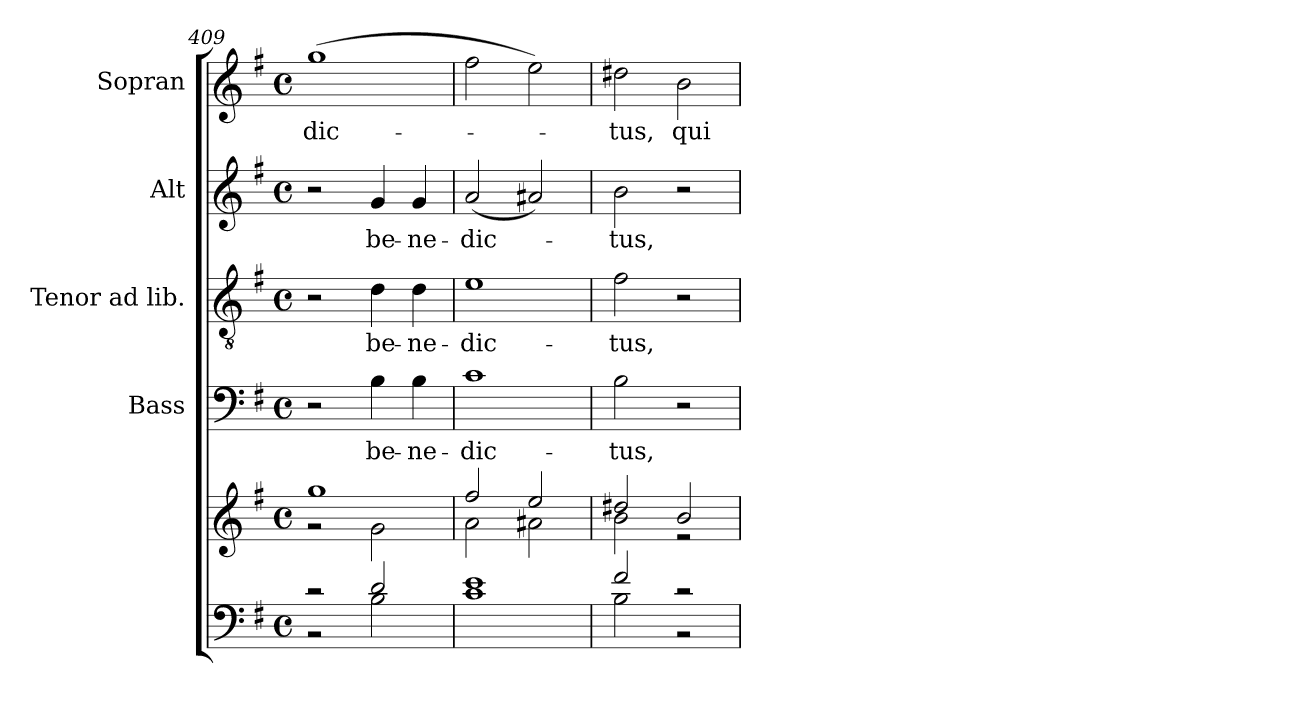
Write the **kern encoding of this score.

**kern	**kern	**kern	**text	**kern	**text	**kern	**text	**kern	**text
*part5	*part5	*part4	*part4	*part3	*part3	*part2	*part2	*part1	*part1
*staff6	*staff5	*staff4	*staff4	*staff3	*staff3	*staff2	*staff2	*staff1	*staff1
*	*	*I"Bass	*	*I"Tenor ad lib.	*	*I"Alt	*	*I"Sopran	*
*	*	*I'B.	*	*I'T.	*	*I'A.	*	*I'S.	*
*clefF4	*clefG2	*clefF4	*	*clefGv2	*	*clefG2	*	*clefG2	*
*k[f#]	*k[f#]	*k[f#]	*	*k[f#]	*	*k[f#]	*	*k[f#]	*
*G:	*G:	*G:	*	*G:	*	*G:	*	*G:	*
*M4/4	*M4/4	*M4/4	*	*M4/4	*	*M4/4	*	*M4/4	*
*met(c)	*met(c)	*met(c)	*	*met(c)	*	*met(c)	*	*met(c)	*
=409	=409	=409	=409	=409	=409	=409	=409	=409	=409
*^	*^	*	*	*	*	*	*	*	*
!	!	!	!	!	!	!	!	!	!	!	!LO:LY:b
2r	2r	1gg	2rg	2r	.	2r	.	2r	.	(>1gg	-dic-
!	!	!	!	!	!LO:LY:b	!	!LO:LY:b	!	!LO:LY:b	!	!
2d/	2B\	.	2g\	4B\	be-	4d\	be-	4g/	be-	.	.
!	!	!	!	!	!LO:LY:b	!	!LO:LY:b	!	!LO:LY:b	!	!
.	.	.	.	4B\	-ne-	4d\	-ne-	4g/	-ne-	.	.
!!LO:LB:g=z
=410	=410	=410	=410	=410	=410	=410	=410	=410	=410	=410	=410
!	!	!	!	!	!LO:LY:b	!	!LO:LY:b	!	!LO:LY:b	!	!
1e	1c	2ff#/	2a\	1c	-dic-	1e	-dic-	(<2a/	-dic-	2ff#\	.
.	.	2ee/	2a#X\	.	.	.	.	2a#X/)	.	2ee\)	.
=411	=411	=411	=411	=411	=411	=411	=411	=411	=411	=411	=411
!	!	!	!	!	!LO:LY:b	!	!LO:LY:b	!	!LO:LY:b	!	!LO:LY:b
2f#/	2B\	2dd#X/	2b\	2B\	-tus,	2f#\	-tus,	2b\	-tus,	2dd#X\	-tus,
!	!	!	!	!	!	!	!	!	!	!	!LO:LY:b
2r	2r	2b/	2re	2r	.	2r	.	2r	.	2b\	qui
*v	*v	*	*	*	*	*	*	*	*	*	*
*	*v	*v	*	*	*	*	*	*	*	*
=	=	=	=	=	=	=	=	=	=
*-	*-	*-	*-	*-	*-	*-	*-	*-	*-
